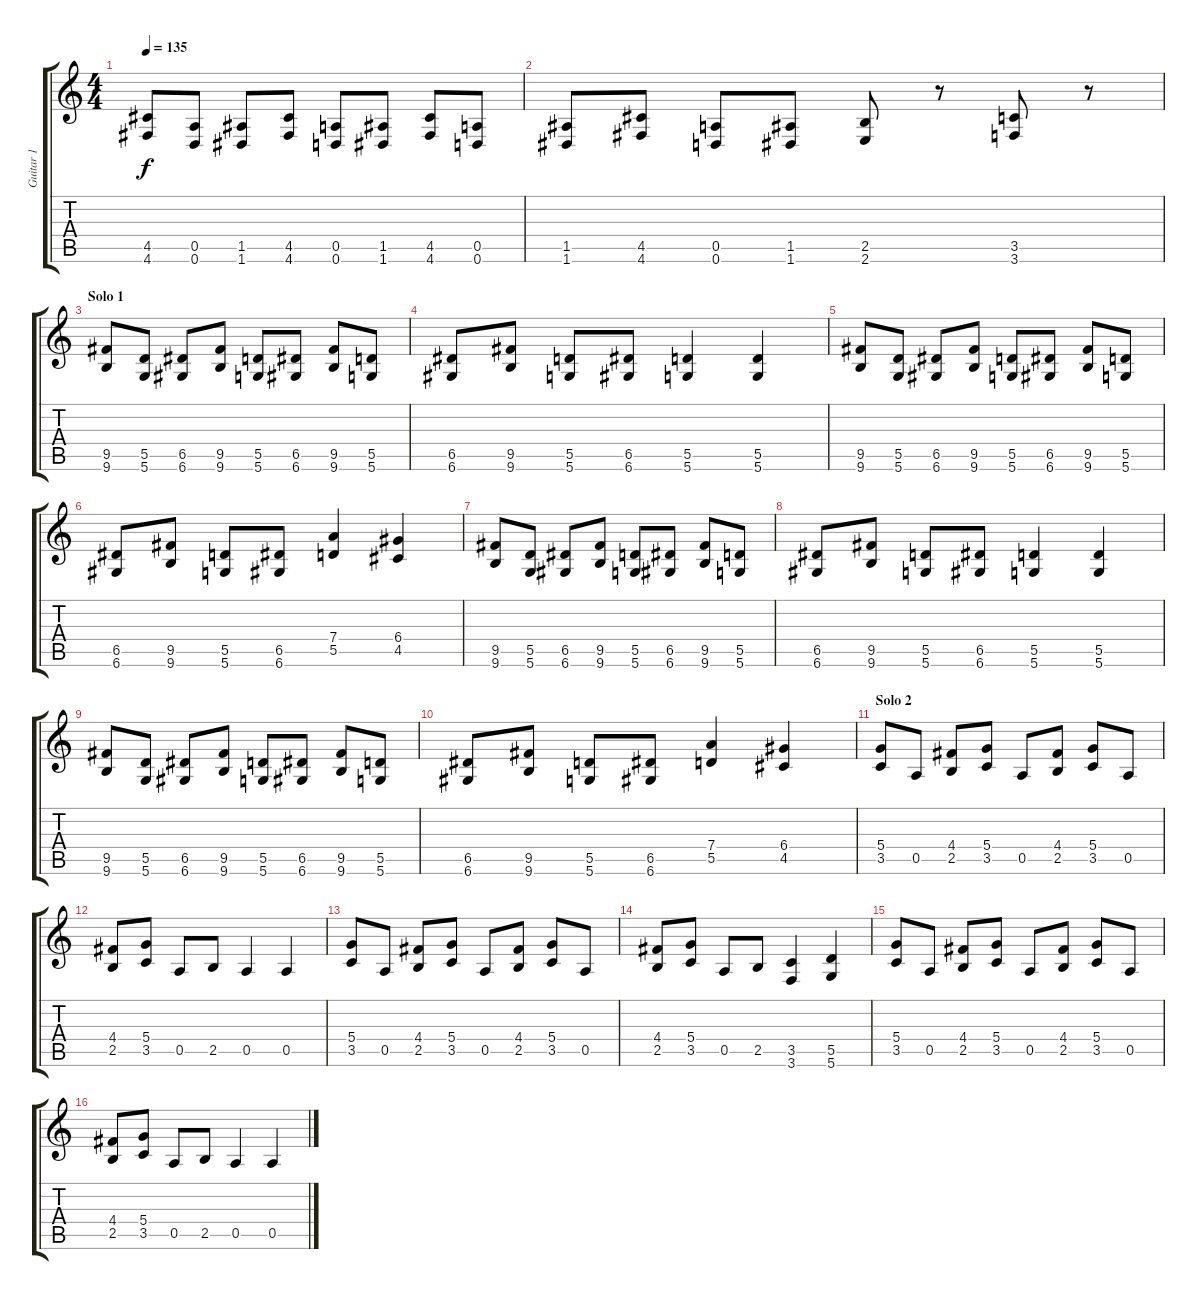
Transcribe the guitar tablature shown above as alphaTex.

\track ("Guitar 1" "Guitar 1") {instrument distortionguitar}
\staff {score tabs}
\tuning (E4 B3 G3 D3 A2 D2) {hide}
\ts (4 4)
\section ("" "")
\tempo 135
\clef g2
\ks c
(4.5 4.6).8{dy f} (0.5 0.6).8 (1.5 1.6).8 (4.5 4.6).8 (0.5 0.6).8 (1.5 1.6).8 (4.5 4.6).8 (0.5 0.6).8 |
(1.5 1.6).8 (4.5 4.6).8 (0.5 0.6).8 (1.5 1.6).8 (2.5 2.6).8 r.8 (3.5 3.6).8 r.8 |
\section ("" "Solo 1")
(9.5 9.6).8 (5.5 5.6).8 (6.5 6.6).8 (9.5 9.6).8 (5.5 5.6).8 (6.5 6.6).8 (9.5 9.6).8 (5.5 5.6).8 |
(6.5 6.6).8 (9.5 9.6).8 (5.5 5.6).8 (6.5 6.6).8 (5.5 5.6).4 (5.5 5.6).4 |
(9.5 9.6).8 (5.5 5.6).8 (6.5 6.6).8 (9.5 9.6).8 (5.5 5.6).8 (6.5 6.6).8 (9.5 9.6).8 (5.5 5.6).8 |
(6.5 6.6).8 (9.5 9.6).8 (5.5 5.6).8 (6.5 6.6).8 (7.4 5.5).4 (6.4 4.5).4 |
(9.5 9.6).8 (5.5 5.6).8 (6.5 6.6).8 (9.5 9.6).8 (5.5 5.6).8 (6.5 6.6).8 (9.5 9.6).8 (5.5 5.6).8 |
(6.5 6.6).8 (9.5 9.6).8 (5.5 5.6).8 (6.5 6.6).8 (5.5 5.6).4 (5.5 5.6).4 |
(9.5 9.6).8 (5.5 5.6).8 (6.5 6.6).8 (9.5 9.6).8 (5.5 5.6).8 (6.5 6.6).8 (9.5 9.6).8 (5.5 5.6).8 |
(6.5 6.6).8 (9.5 9.6).8 (5.5 5.6).8 (6.5 6.6).8 (7.4 5.5).4 (6.4 4.5).4 |
\section ("" "Solo 2")
(5.4 3.5).8 0.5.8 (4.4 2.5).8 (5.4 3.5).8 0.5.8 (4.4 2.5).8 (5.4 3.5).8 0.5.8 |
(4.4 2.5).8 (5.4 3.5).8 0.5.8 2.5.8 0.5.4 0.5.4 |
(5.4 3.5).8 0.5.8 (4.4 2.5).8 (5.4 3.5).8 0.5.8 (4.4 2.5).8 (5.4 3.5).8 0.5.8 |
(4.4 2.5).8 (5.4 3.5).8 0.5.8 2.5.8 (3.5 3.6).4 (5.5 5.6).4 |
(5.4 3.5).8 0.5.8 (4.4 2.5).8 (5.4 3.5).8 0.5.8 (4.4 2.5).8 (5.4 3.5).8 0.5.8 |
(4.4 2.5).8 (5.4 3.5).8 0.5.8 2.5.8 0.5.4 0.5.4
